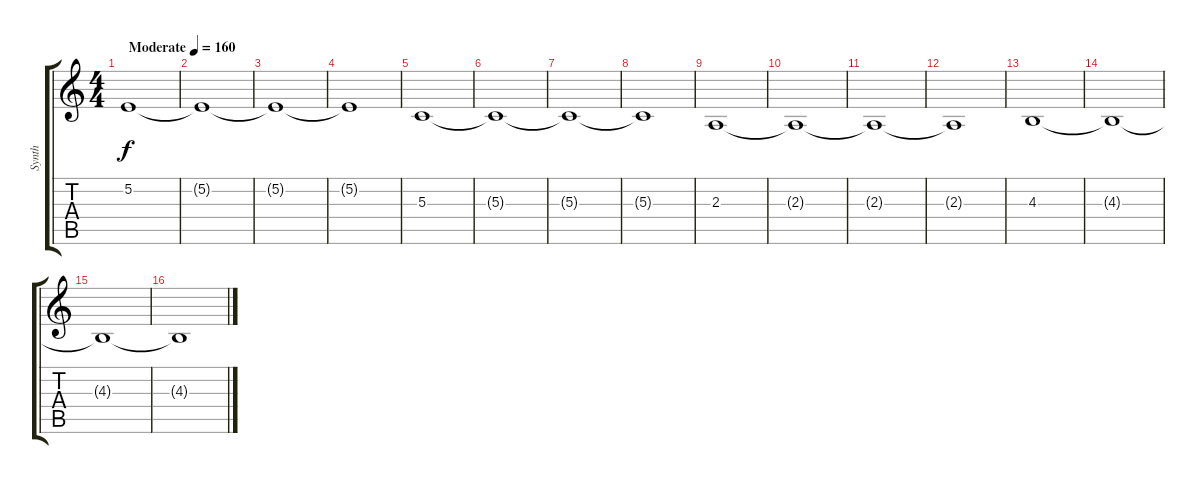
\track ("Synth" "Synth") {instrument stringensemble1}
\staff {score tabs}
\tuning (E4 B3 G3 D3 A2 E2) {hide}
\ts (4 4)
\tempo (160 "Moderate")
\clef g2
\ks c
5.2.1{dy f instrument stringensemble1} |
5.2{t}.1 |
5.2{t}.1 |
5.2{t}.1 |
5.3.1 |
5.3{t}.1 |
5.3{t}.1 |
5.3{t}.1 |
2.3.1 |
2.3{t}.1 |
2.3{t}.1 |
2.3{t}.1 |
4.3.1 |
4.3{t}.1 |
4.3{t}.1 |
4.3{t}.1
